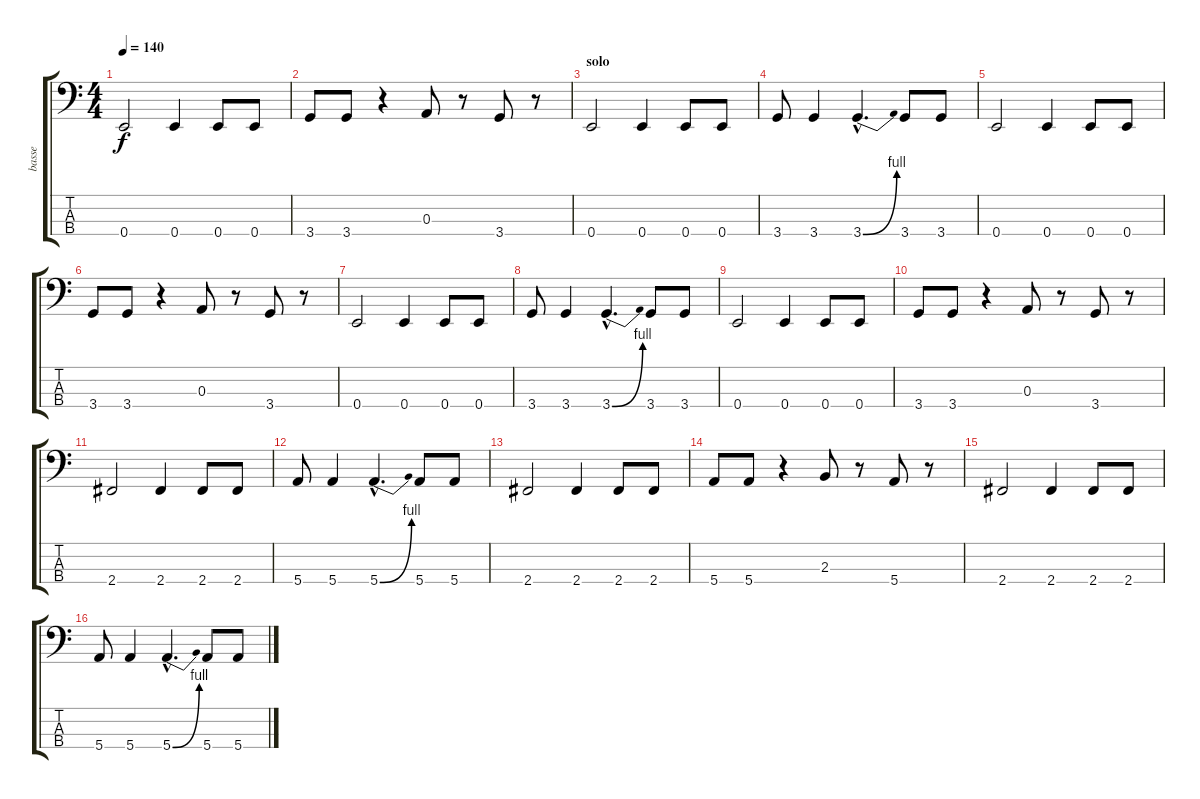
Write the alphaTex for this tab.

\track ("basse" "basse") {instrument acousticbass}
\staff {score tabs}
\tuning (G2 D2 A1 E1) {hide}
\ts (4 4)
\tempo 140
\clef f4
\ks c
0.4.2{dy f} 0.4.4 0.4.8 0.4.8 |
3.4.8 3.4.8 r.4 0.3.8 r.8 3.4.8 r.8 |
\section ("" "solo")
0.4.2{instrument electricbassfinger} 0.4.4 0.4.8 0.4.8 |
3.4.8 3.4.4 3.4{be (bend 0 0 60 4) hac}.4{d} 3.4.8 3.4.8 |
0.4.2 0.4.4 0.4.8 0.4.8 |
3.4.8 3.4.8 r.4 0.3.8 r.8 3.4.8 r.8 |
0.4.2{instrument electricbassfinger} 0.4.4 0.4.8 0.4.8 |
3.4.8 3.4.4 3.4{be (bend 0 0 60 4) hac}.4{d} 3.4.8 3.4.8 |
0.4.2 0.4.4 0.4.8 0.4.8 |
3.4.8 3.4.8 r.4 0.3.8 r.8 3.4.8 r.8 |
2.4.2{instrument electricbassfinger} 2.4.4 2.4.8 2.4.8 |
5.4.8 5.4.4 5.4{be (bend 0 0 60 4) hac}.4{d} 5.4.8 5.4.8 |
2.4.2 2.4.4 2.4.8 2.4.8 |
5.4.8 5.4.8 r.4 2.3.8 r.8 5.4.8 r.8 |
2.4.2{instrument electricbassfinger} 2.4.4 2.4.8 2.4.8 |
5.4.8 5.4.4 5.4{be (bend 0 0 60 4) hac}.4{d} 5.4.8 5.4.8
